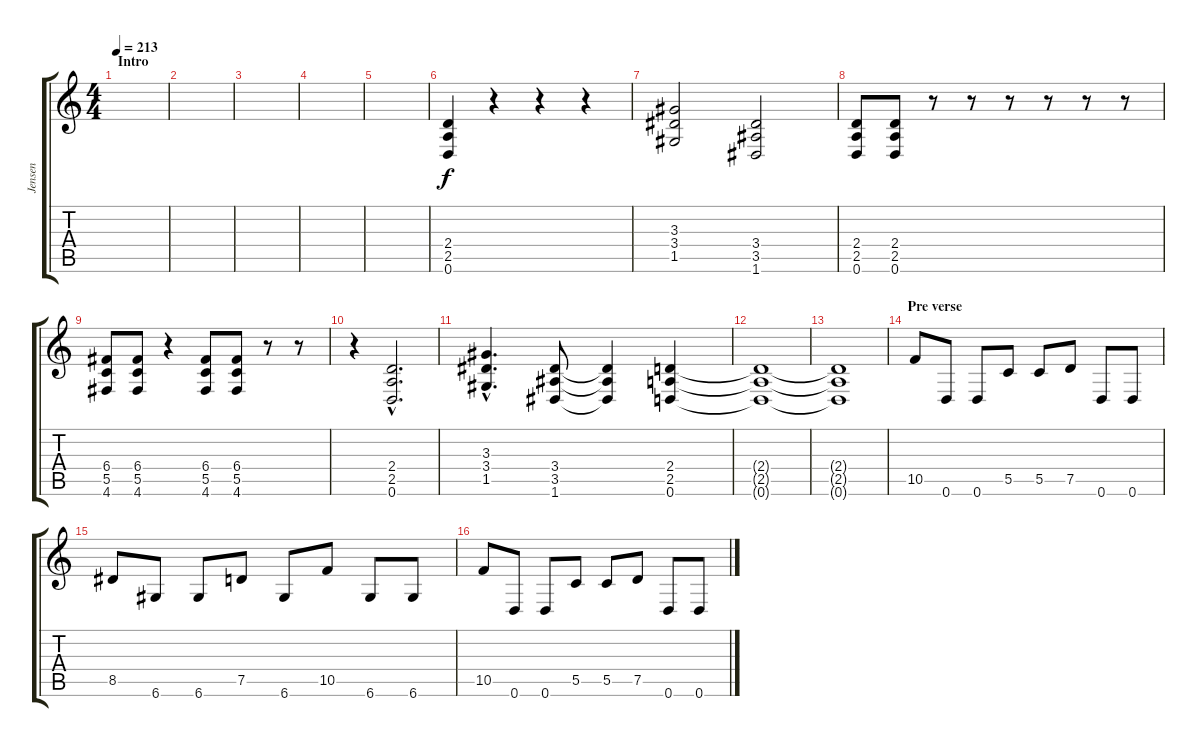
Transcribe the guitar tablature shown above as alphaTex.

\track ("Jensen" "Jensen") {instrument distortionguitar}
\staff {score tabs}
\tuning (D4 A3 F3 C3 G2 D2) {hide}
\ts (4 4)
\section ("" "Intro")
\tempo 213
\clef g2
\ks c
|
|
|
|
|
(2.4 2.5 0.6).4 r.4 r.4 r.4 |
(3.3 3.4 1.5).2 (3.4 3.5 1.6).2 |
(2.4 2.5 0.6).8 (2.4 2.5 0.6).8 r.8 r.8 r.8 r.8 r.8 r.8 |
(6.4 5.5 4.6).8 (6.4 5.5 4.6).8 r.4 (6.4 5.5 4.6).8 (6.4 5.5 4.6).8 r.8 r.8 |
r.4 (2.4{hac} 2.5{hac} 0.6{hac}).2{d} |
(3.3{hac} 3.4{hac} 1.5{hac}).4{d} (3.4 3.5 1.6).8 (3.4{t} 3.5{t} 1.6{t}).4 (2.4 2.5 0.6).4 |
(2.4{t} 2.5{t} 0.6{t}).1 |
(2.4{t} 2.5{t} 0.6{t}).1 |
\section ("" "Pre verse")
10.5.8 0.6.8 0.6.8 5.5.8 5.5.8 7.5.8 0.6.8 0.6.8 |
8.5.8 6.6.8 6.6.8 7.5.8 6.6.8 10.5.8 6.6.8 6.6.8 |
10.5.8 0.6.8 0.6.8 5.5.8 5.5.8 7.5.8 0.6.8 0.6.8
